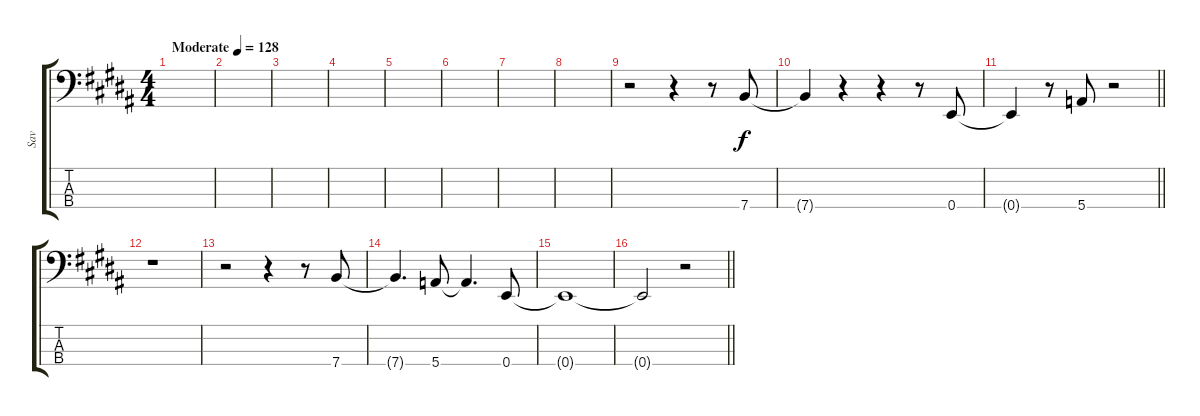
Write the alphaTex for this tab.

\track ("Sav" "Sav") {instrument electricbasspick}
\staff {score tabs}
\tuning (G2 D2 A1 E1) {hide}
\ts (4 4)
\tempo (128 "Moderate")
\clef f4
\ks b
|
|
|
|
|
|
|
|
r.2 r.4 r.8 7.4.8 |
7.4{t}.4 r.4 r.4 r.8 0.4.8 |
\barLineRight lightlight
0.4{t}.4 r.8 5.4.8 r.2 |
r.1 |
r.2 r.4 r.8 7.4.8 |
7.4{t}.4{d} 5.4.8 5.4{t}.4{d} 0.4.8 |
0.4{t}.1 |
\barLineRight lightlight
0.4{t}.2 r.2
